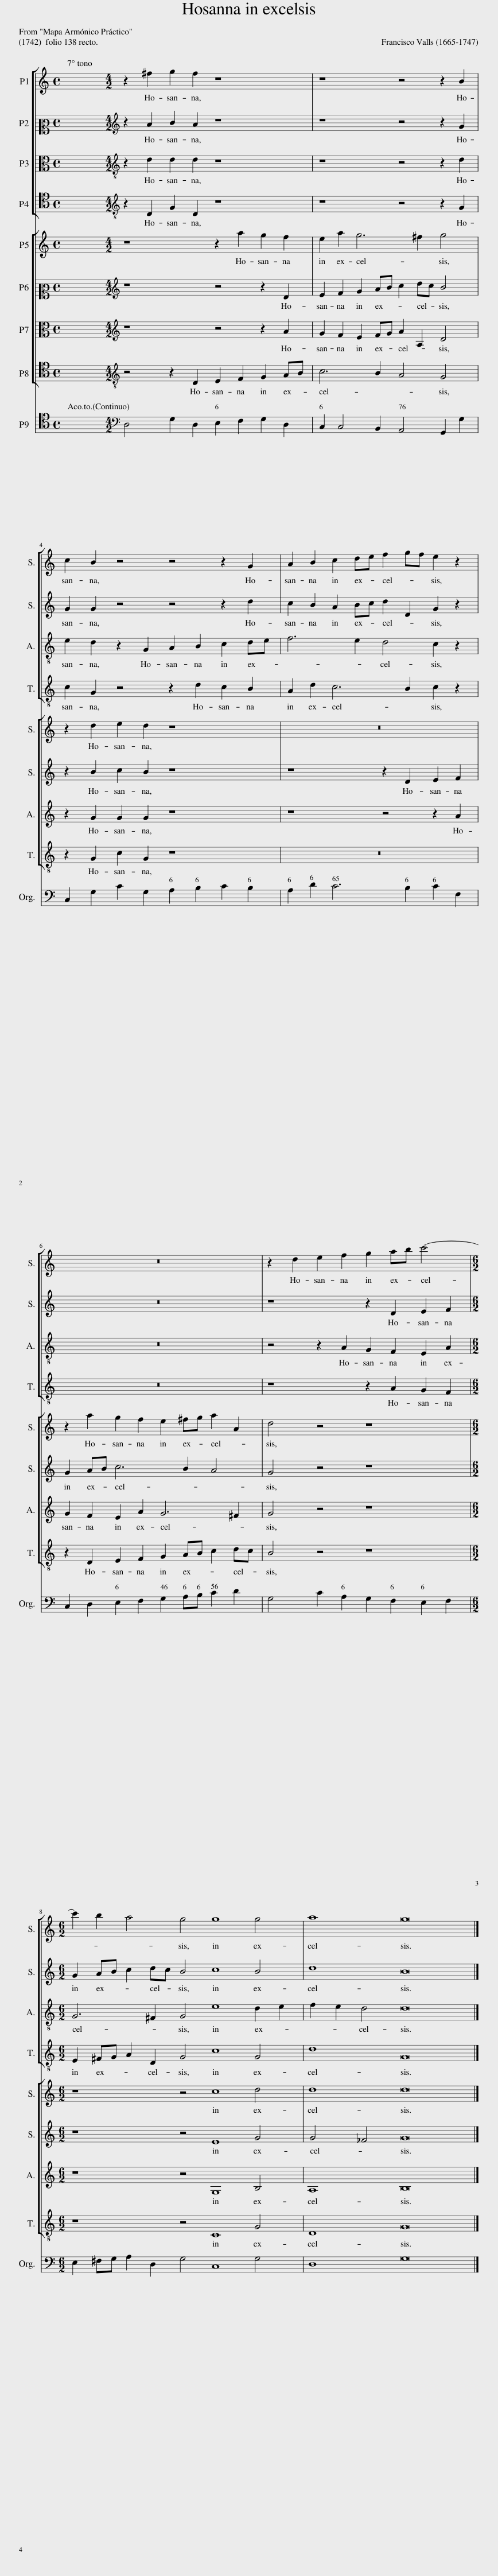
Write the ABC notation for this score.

X:1
%%score [ 1 2 3 4 ] [ 5 6 7 8 ] 9
L:1/8
M:4/4
I:linebreak $
K:C
V:1 treble
V:2 alto2
V:3 alto transpose=-12
V:4 tenor transpose=-12
V:5 treble
V:6 alto2
V:7 alto
V:8 tenor transpose=-12
V:9 tenor
V:1
 x8 |[M:4/2] z2 ^f2 g2 f2 z8 | z8 z4 z2 B2 |$ c2 B2 z4 z4 z2 G2 | A2 B2 c2 de f2 gf e2 z2 |$ %5
 z16 | z2 d2 e2 f2 g2 ab c'4- |$[M:6/2] c'2 b2 a4 g4 g8 g4 | a8 g16 |] %9
V:2
 x8 |[M:4/2][K:treble] z2 A2 B2 A2 z8 | z8 z4 z2 G2 |$ G2 G2 z4 z4 z2 d2 | c2 B2 A2 Bc d2 D2 G2 z2 |$ %5
 z16 | z8 z2 D2 E2 F2 |$[M:6/2] G2 AB c2 dc B4 c8 B4 | d8 B16 |] %9
V:3
 x8 |[M:4/2][K:treble-8] z2 d2 d2 d2 z8 | z8 z4 z2 d2 |$ e2 d2 z2 G2 A2 B2 c2 de | f6 e2 d4 c2 z2 |$ %5
 z16 | z4 z2 A2 G2 F2 E2 A2 |$[M:6/2] G6 ^F2 G4 e8 d2 e2 | f2 e2 d4 d16 |] %9
V:4
 x8 |[M:4/2][K:treble-8] z2 D2 G2 D2 z8 | z8 z4 z2 G2 |$ c2 G2 z4 z2 d2 c2 B2 | A2 d2 c6 B2 c2 z2 |$ %5
 z16 | z8 z2 A2 G2 F2 |$[M:6/2] E2 ^FG A2 D2 G4 c8 G4 | d8 G16 |] %9
V:5
 x8 |[M:4/2] z8 z2 a2 g2 f2 | e2 a2 g6 ^f2 g4 |$ z2 d2 e2 d2 z8 | z16 |$ %5
 z2 a2 g2 f2 e2 ^fg a2 A2 | d4 z4 z8 |$[M:6/2] z8 z4 c8 d4 | d8 d16 |] %9
V:6
 x8 |[M:4/2][K:treble] z8 z4 z2 D2 | E2 F2 G2 AB c2 dc B4 |$ z2 B2 c2 B2 z8 | z8 z2 D2 E2 F2 |$ %5
 G2 AB c6 B2 A4 | G4 z4 z8 |$[M:6/2] z8 z4 E8 G4 | G4 _F4 G16 |] %9
V:7
 x8 |[M:4/2][K:treble] z8 z4 z2 A2 | G2 F2 E2 FG A2 A,2 D4 |$ z2 G2 G2 G2 z8 | z8 z4 z2 A2 |$ %5
 G2 F2 E2 A2 G6 ^F2 | G4 z4 z8 |$[M:6/2] z8 z4 G,8 B,4 | A,8 B,16 |] %9
V:8
 x8 |[M:4/2][K:treble-8] z4 z2 D2 E2 F2 G2 AB | c6 B2 A4 G4 |$ z2 G2 c2 G2 z8 | z16 |$ %5
 z2 D2 E2 F2 G2 AB c2 dc | B4 z4 z8 |$[M:6/2] z8 z4 C8 G4 | D8 G16 |] %9
V:9
 x8 |[M:4/2][K:bass] D,4 G,2 D,2 E,2 F,2 G,2 D,2 | C,2 C,4 B,,2 A,,4 G,,2 G,2 |$ C,2 G,2 C2 G,2 A,2 B,2 C2 B,2 | A,2 D2 C6 B,2 C2 F,2 |$ %5
 C,2 D,2 E,2 F,2 G,2 A,B, C2 D2 | G,4 C2 A,2 G,2 F,2 E,2 F,2 |$[M:6/2] E,2 ^F,G, A,2 D,2 G,4 C,8 G,4 | D,8 G,16 |] %9
